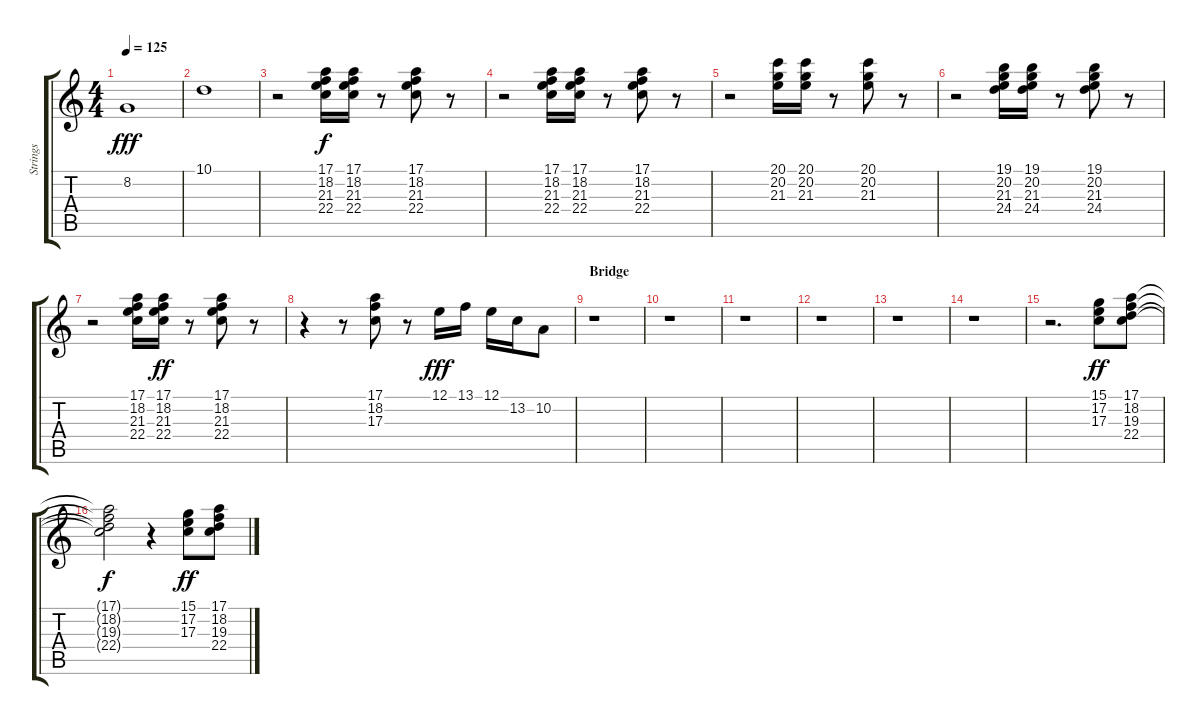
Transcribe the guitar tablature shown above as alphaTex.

\track ("Strings" "Strings") {instrument stringensemble1}
\staff {score tabs}
\tuning (E4 B3 G3 D3 A2 E2) {hide}
\ts (4 4)
\tempo 125
\clef g2
\ks c
8.2.1{dy fff} |
10.1.1 |
r.2 (17.1 18.2 21.3 22.4).16{dy f} (17.1 18.2 21.3 22.4).16 r.8 (17.1 18.2 21.3 22.4).8 r.8 |
r.2 (17.1 18.2 21.3 22.4).16 (17.1 18.2 21.3 22.4).16 r.8 (17.1 18.2 21.3 22.4).8 r.8 |
r.2 (20.1 20.2 21.3).16 (20.1 20.2 21.3).16 r.8 (20.1 20.2 21.3).8 r.8 |
r.2 (19.1 20.2 21.3 24.4).16 (19.1 20.2 21.3 24.4).16 r.8 (19.1 20.2 21.3 24.4).8 r.8 |
r.2 (17.1 18.2 21.3 22.4).16 (17.1 18.2 21.3 22.4).16{dy ff} r.8 (17.1 18.2 21.3 22.4).8 r.8 |
r.4 r.8 (17.1 18.2 17.3).8 r.8 12.1.16{dy fff} 13.1.16 12.1.16 13.2.16 10.2.8 |
\section ("" "Bridge")
r.1 |
r.1 |
r.1 |
r.1 |
r.1 |
r.1 |
r.2{d} (15.1 17.2 17.3).8{dy ff} (17.1 18.2 19.3 22.4).8 |
(17.1{t} 18.2{t} 19.3{t} 22.4{t}).2{dy f} r.4 (15.1 17.2 17.3).8{dy ff} (17.1 18.2 19.3 22.4).8
